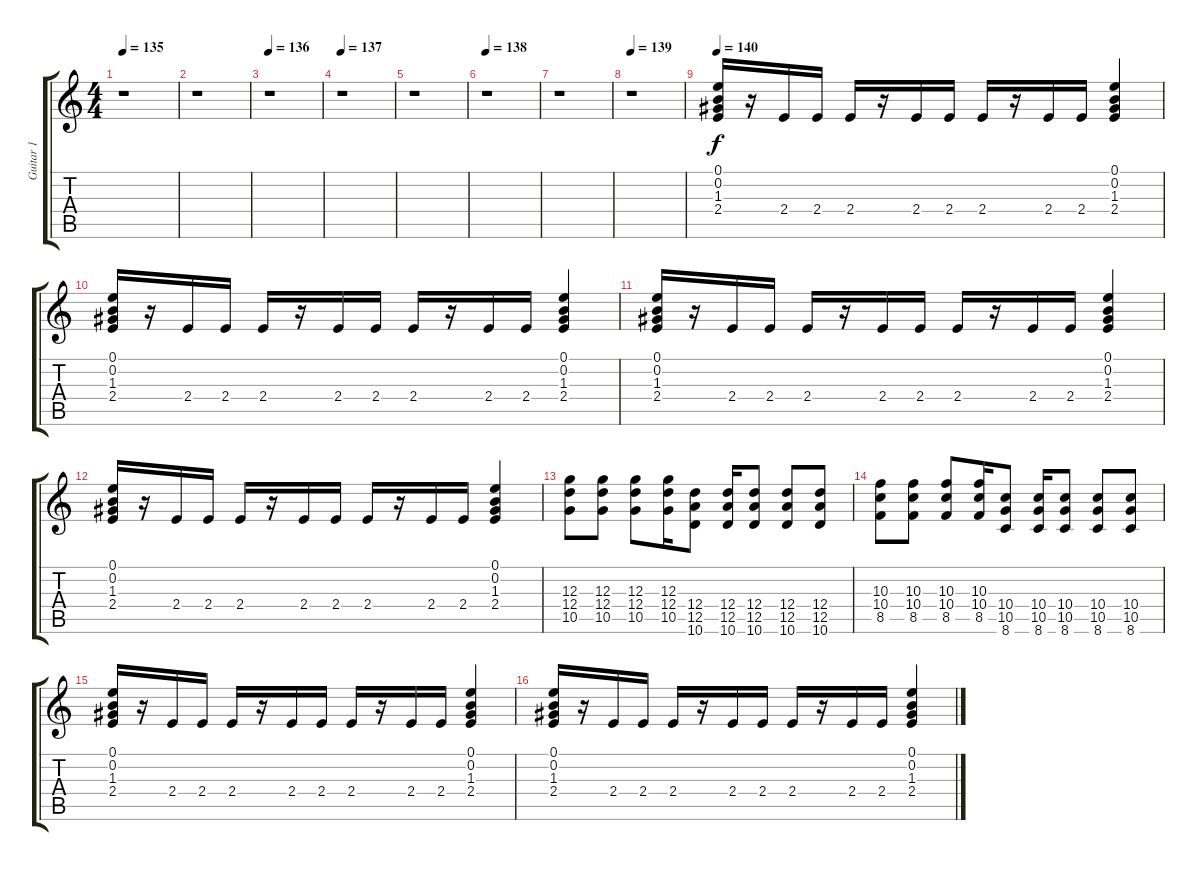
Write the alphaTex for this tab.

\track ("Guitar 1" "Guitar 1") {instrument distortionguitar}
\staff {score tabs}
\tuning (E4 B3 G3 D3 A2 E2) {hide}
\ts (4 4)
\tempo 135
\clef g2
\ks c
r.1{dy f} |
r.1 |
\tempo 136
r.1 |
\tempo 137
r.1 |
r.1 |
\tempo 138
r.1 |
r.1 |
\tempo 139
r.1 |
\tempo 140
(0.1 0.2 1.3 2.4).16 r.16 2.4.16 2.4.16 2.4.16 r.16 2.4.16 2.4.16 2.4.16 r.16 2.4.16 2.4.16 (0.1 0.2 1.3 2.4).4 |
(0.1 0.2 1.3 2.4).16 r.16 2.4.16 2.4.16 2.4.16 r.16 2.4.16 2.4.16 2.4.16 r.16 2.4.16 2.4.16 (0.1 0.2 1.3 2.4).4 |
(0.1 0.2 1.3 2.4).16 r.16 2.4.16 2.4.16 2.4.16 r.16 2.4.16 2.4.16 2.4.16 r.16 2.4.16 2.4.16 (0.1 0.2 1.3 2.4).4 |
(0.1 0.2 1.3 2.4).16 r.16 2.4.16 2.4.16 2.4.16 r.16 2.4.16 2.4.16 2.4.16 r.16 2.4.16 2.4.16 (0.1 0.2 1.3 2.4).4 |
(12.3 12.4 10.5).8 (12.3 12.4 10.5).8 (12.3 12.4 10.5).8 (12.3 12.4 10.5).16 (12.4 12.5 10.6).8 (12.4 12.5 10.6).16 (12.4 12.5 10.6).8 (12.4 12.5 10.6).8 (12.4 12.5 10.6).8 |
(10.3 10.4 8.5).8 (10.3 10.4 8.5).8 (10.3 10.4 8.5).8 (10.3 10.4 8.5).16 (10.4 10.5 8.6).8 (10.4 10.5 8.6).16 (10.4 10.5 8.6).8 (10.4 10.5 8.6).8 (10.4 10.5 8.6).8 |
(0.1 0.2 1.3 2.4).16 r.16 2.4.16 2.4.16 2.4.16 r.16 2.4.16 2.4.16 2.4.16 r.16 2.4.16 2.4.16 (0.1 0.2 1.3 2.4).4 |
(0.1 0.2 1.3 2.4).16 r.16 2.4.16 2.4.16 2.4.16 r.16 2.4.16 2.4.16 2.4.16 r.16 2.4.16 2.4.16 (0.1 0.2 1.3 2.4).4
